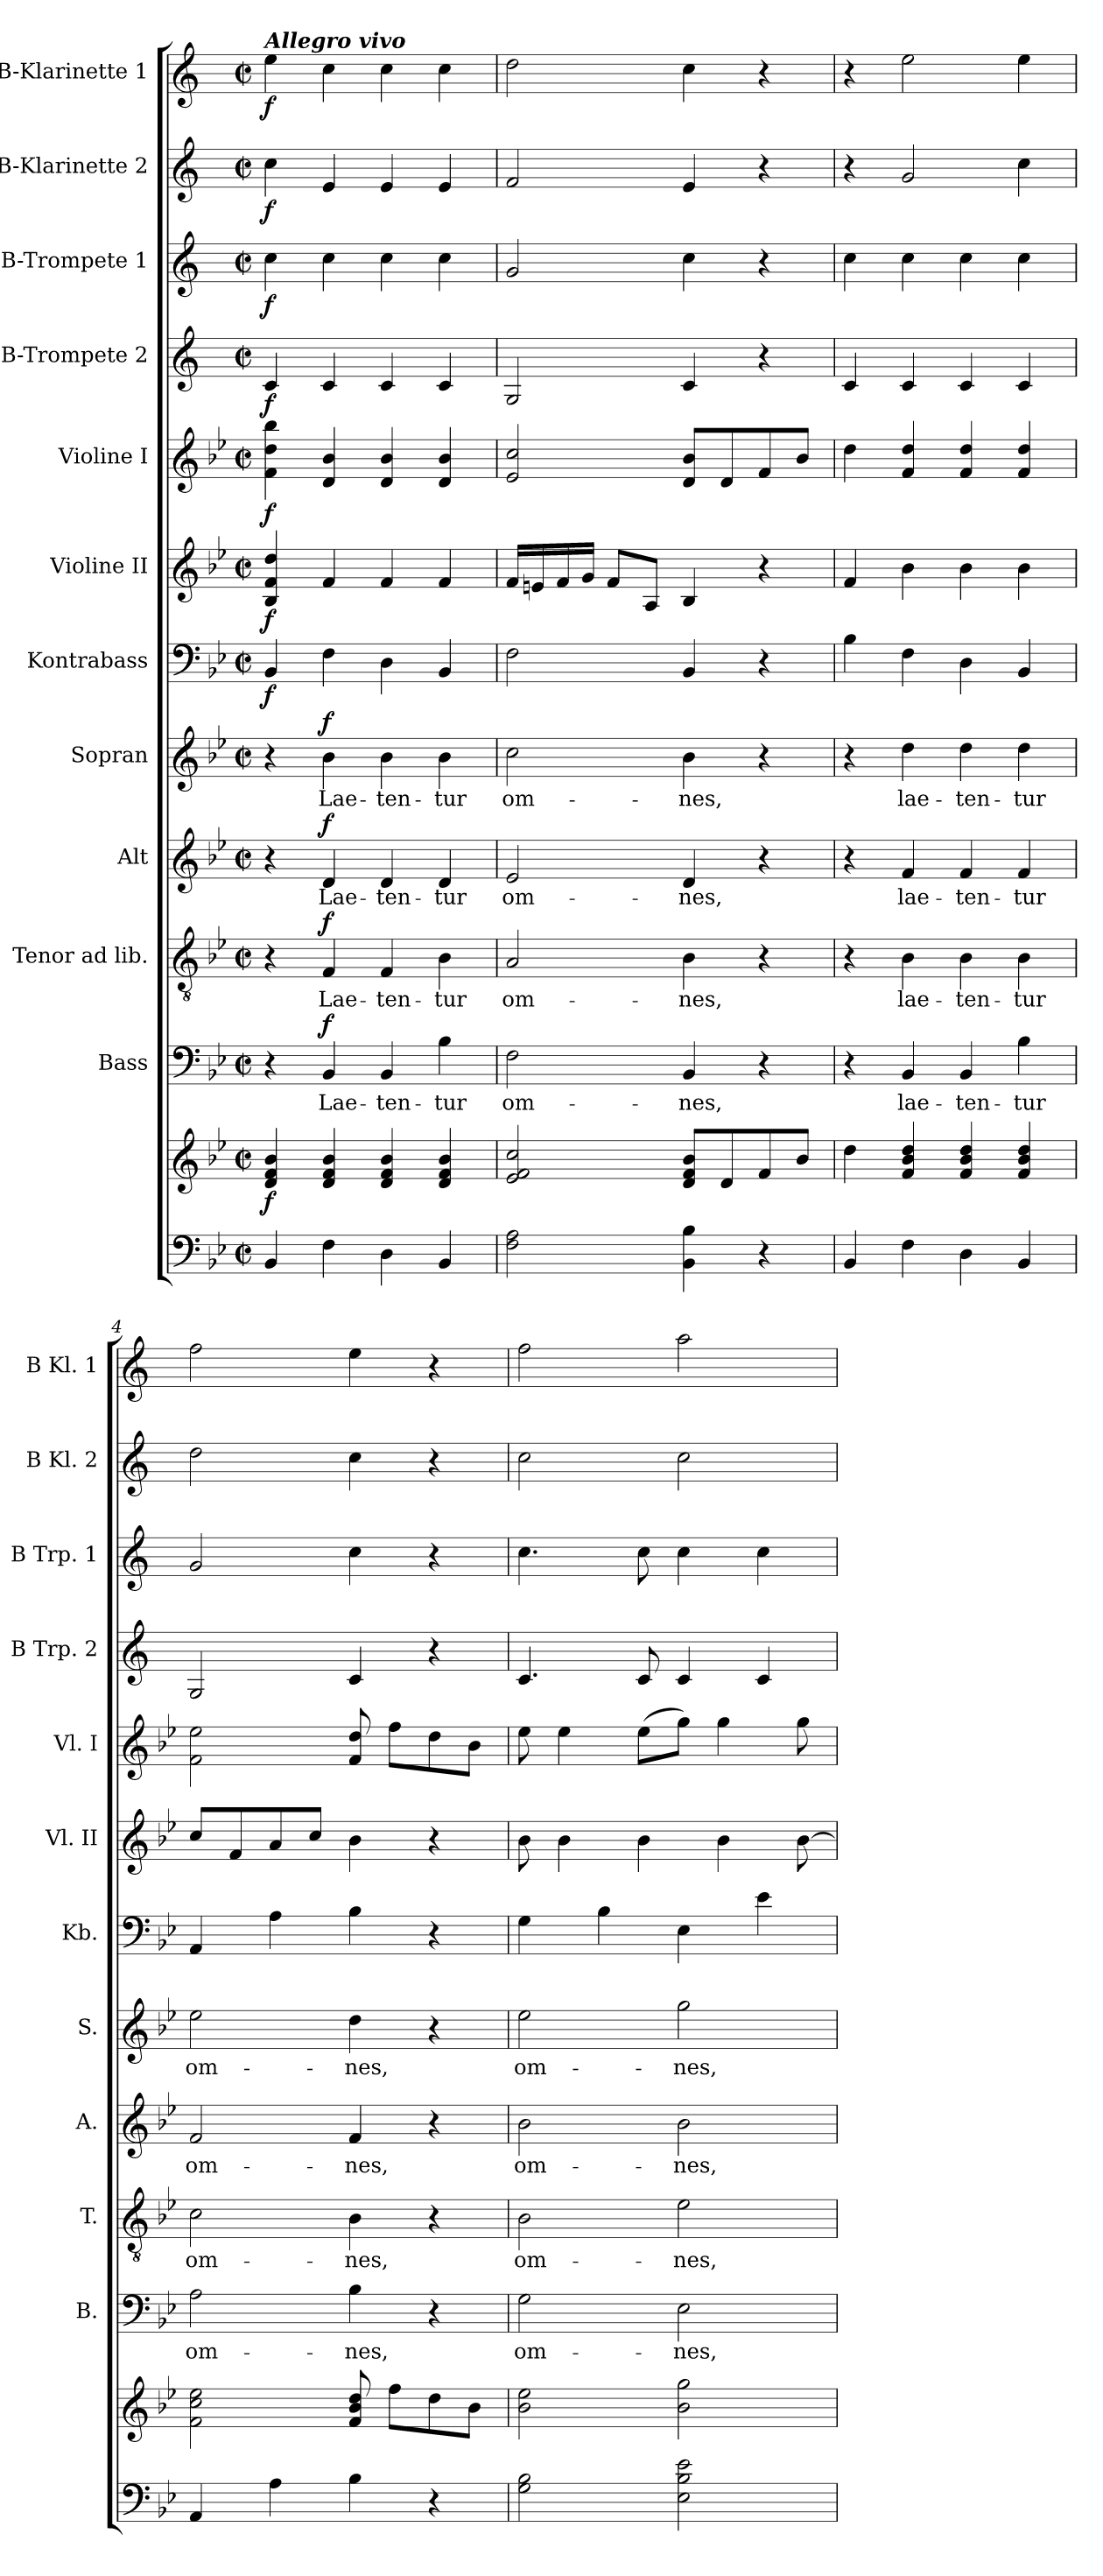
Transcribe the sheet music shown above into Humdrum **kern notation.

**kern	**kern	**dynam	**kern	**text	**dynam	**kern	**text	**dynam	**kern	**text	**dynam	**kern	**text	**dynam	**kern	**dynam	**kern	**dynam	**kern	**dynam	**kern	**dynam	**kern	**dynam	**kern	**dynam	**kern	**dynam
*part12	*part12	*part12	*part11	*part11	*part11	*part10	*part10	*part10	*part9	*part9	*part9	*part8	*part8	*part8	*part7	*part7	*part6	*part6	*part5	*part5	*part4	*part4	*part3	*part3	*part2	*part2	*part1	*part1
*staff13	*staff12	*staff12/13	*staff11	*staff11	*staff11	*staff10	*staff10	*staff10	*staff9	*staff9	*staff9	*staff8	*staff8	*staff8	*staff7	*staff7	*staff6	*staff6	*staff5	*staff5	*staff4	*staff4	*staff3	*staff3	*staff2	*staff2	*staff1	*staff1
*	*	*	*I"Bass	*	*	*I"Tenor ad lib.	*	*	*I"Alt	*	*	*I"Sopran	*	*	*I"Kontrabass	*	*I"Violine II	*	*I"Violine I	*	*I"B-Trompete 2	*	*I"B-Trompete 1	*	*I"B-Klarinette 2	*	*I"B-Klarinette 1	*
*	*	*	*I'B.	*	*	*I'T.	*	*	*I'A.	*	*	*I'S.	*	*	*I'Kb.	*	*I'Vl. II	*	*I'Vl. I	*	*I'B Trp. 2	*	*I'B Trp. 1	*	*I'B Kl. 2	*	*I'B Kl. 1	*
*clefF4	*clefG2	*	*clefF4	*	*	*clefGv2	*	*	*clefG2	*	*	*clefG2	*	*	*clefF4	*	*clefG2	*	*clefG2	*	*clefG2	*	*clefG2	*	*clefG2	*	*clefG2	*
*	*	*	*	*	*	*	*	*	*	*	*	*	*	*	*ITrd7c12	*	*	*	*	*	*ITrd1c2	*	*ITrd1c2	*	*ITrd1c2	*	*ITrd1c2	*
*k[b-e-]	*k[b-e-]	*	*k[b-e-]	*	*	*k[b-e-]	*	*	*k[b-e-]	*	*	*k[b-e-]	*	*	*k[b-e-]	*	*k[b-e-]	*	*k[b-e-]	*	*k[b-e-]	*	*k[b-e-]	*	*k[b-e-]	*	*k[b-e-]	*
*B-:	*B-:	*	*B-:	*	*	*B-:	*	*	*B-:	*	*	*B-:	*	*	*B-:	*	*B-:	*	*B-:	*	*B-:	*	*B-:	*	*B-:	*	*B-:	*
*M2/2	*M2/2	*	*M2/2	*	*	*M2/2	*	*	*M2/2	*	*	*M2/2	*	*	*M2/2	*	*M2/2	*	*M2/2	*	*M2/2	*	*M2/2	*	*M2/2	*	*M2/2	*
*met(c|)	*met(c|)	*	*met(c|)	*	*	*met(c|)	*	*	*met(c|)	*	*	*met(c|)	*	*	*met(c|)	*	*met(c|)	*	*met(c|)	*	*met(c|)	*	*met(c|)	*	*met(c|)	*	*met(c|)	*
=1	=1	=1	=1	=1	=1	=1	=1	=1	=1	=1	=1	=1	=1	=1	=1	=1	=1	=1	=1	=1	=1	=1	=1	=1	=1	=1	=1	=1
!	!	!	!	!	!	!	!	!	!	!	!	!	!	!	!	!	!	!	!	!	!	!	!	!	!	!	!LO:TX:a:Bi:t=Allegro vivo	!
!	!	!LO:DY:b	!	!	!	!	!	!	!	!	!	!	!	!	!	!LO:DY:b	!	!LO:DY:b	!	!LO:DY:b	!	!LO:DY:b	!	!LO:DY:b	!	!LO:DY:b	!	!LO:DY:b
4BB-/	4d/ 4f/ 4b-/	f	4r	.	.	4r	.	.	4r	.	.	4r	.	.	4BBB-/	f	4B-/ 4f/ 4dd/	f	4f\ 4dd\ 4bb-\	f	4B-/	f	4b-\	f	4b-\	f	4dd\	f
!	!	!	!	!LO:LY:b	!LO:DY:a	!	!LO:LY:b	!LO:DY:a	!	!LO:LY:b	!LO:DY:a	!	!LO:LY:b	!LO:DY:a	!	!	!	!	!	!	!	!	!	!	!	!	!	!
4F\	4d/ 4f/ 4b-/	.	4BB-/	Lae-	f	4F/	Lae-	f	4d/	Lae-	f	4b-\	Lae-	f	4FF\	.	4f/	.	4d/ 4b-/	.	4B-/	.	4b-\	.	4d/	.	4b-\	.
!	!	!	!	!LO:LY:b	!	!	!LO:LY:b	!	!	!LO:LY:b	!	!	!LO:LY:b	!	!	!	!	!	!	!	!	!	!	!	!	!	!	!
4D\	4d/ 4f/ 4b-/	.	4BB-/	-ten-	.	4F/	-ten-	.	4d/	-ten-	.	4b-\	-ten-	.	4DD\	.	4f/	.	4d/ 4b-/	.	4B-/	.	4b-\	.	4d/	.	4b-\	.
!	!	!	!	!LO:LY:b	!	!	!LO:LY:b	!	!	!LO:LY:b	!	!	!LO:LY:b	!	!	!	!	!	!	!	!	!	!	!	!	!	!	!
4BB-/	4d/ 4f/ 4b-/	.	4B-\	-tur	.	4B-\	-tur	.	4d/	-tur	.	4b-\	-tur	.	4BBB-/	.	4f/	.	4d/ 4b-/	.	4B-/	.	4b-\	.	4d/	.	4b-\	.
=2	=2	=2	=2	=2	=2	=2	=2	=2	=2	=2	=2	=2	=2	=2	=2	=2	=2	=2	=2	=2	=2	=2	=2	=2	=2	=2	=2	=2
!	!	!	!	!LO:LY:b	!	!	!LO:LY:b	!	!	!LO:LY:b	!	!	!LO:LY:b	!	!	!	!	!	!	!	!	!	!	!	!	!	!	!
2F\ 2A\	2e-/ 2f/ 2cc/	.	2F\	om-	.	2A/	om-	.	2e-/	om-	.	2cc\	om-	.	2FF\	.	16f/LL	.	2e-/ 2cc/	.	2F/	.	2f/	.	2e-/	.	2cc\	.
.	.	.	.	.	.	.	.	.	.	.	.	.	.	.	.	.	16en/	.	.	.	.	.	.	.	.	.	.	.
.	.	.	.	.	.	.	.	.	.	.	.	.	.	.	.	.	16f/	.	.	.	.	.	.	.	.	.	.	.
.	.	.	.	.	.	.	.	.	.	.	.	.	.	.	.	.	16g/JJ	.	.	.	.	.	.	.	.	.	.	.
.	.	.	.	.	.	.	.	.	.	.	.	.	.	.	.	.	8f/L	.	.	.	.	.	.	.	.	.	.	.
.	.	.	.	.	.	.	.	.	.	.	.	.	.	.	.	.	8A/J	.	.	.	.	.	.	.	.	.	.	.
!	!	!	!	!LO:LY:b	!	!	!LO:LY:b	!	!	!LO:LY:b	!	!	!LO:LY:b	!	!	!	!	!	!	!	!	!	!	!	!	!	!	!
4BB-\ 4B-\	8d/ 8f/ 8b-/L	.	4BB-/	-nes,	.	4B-\	-nes,	.	4d/	-nes,	.	4b-\	-nes,	.	4BBB-/	.	4B-/	.	8d/ 8b-/L	.	4B-/	.	4b-\	.	4d/	.	4b-\	.
.	8d/	.	.	.	.	.	.	.	.	.	.	.	.	.	.	.	.	.	8d/	.	.	.	.	.	.	.	.	.
4r	8f/	.	4r	.	.	4r	.	.	4r	.	.	4r	.	.	4r	.	4r	.	8f/	.	4r	.	4r	.	4r	.	4r	.
.	8b-/J	.	.	.	.	.	.	.	.	.	.	.	.	.	.	.	.	.	8b-/J	.	.	.	.	.	.	.	.	.
=3	=3	=3	=3	=3	=3	=3	=3	=3	=3	=3	=3	=3	=3	=3	=3	=3	=3	=3	=3	=3	=3	=3	=3	=3	=3	=3	=3	=3
4BB-/	4dd\	.	4r	.	.	4r	.	.	4r	.	.	4r	.	.	4BB-\	.	4f/	.	4dd\	.	4B-/	.	4b-\	.	4r	.	4r	.
!	!	!	!	!LO:LY:b	!	!	!LO:LY:b	!	!	!LO:LY:b	!	!	!LO:LY:b	!	!	!	!	!	!	!	!	!	!	!	!	!	!	!
4F\	4f/ 4b-/ 4dd/	.	4BB-/	lae-	.	4B-\	lae-	.	4f/	lae-	.	4dd\	lae-	.	4FF\	.	4b-\	.	4f/ 4dd/	.	4B-/	.	4b-\	.	2f/	.	2dd\	.
!	!	!	!	!LO:LY:b	!	!	!LO:LY:b	!	!	!LO:LY:b	!	!	!LO:LY:b	!	!	!	!	!	!	!	!	!	!	!	!	!	!	!
4D\	4f/ 4b-/ 4dd/	.	4BB-/	-ten-	.	4B-\	-ten-	.	4f/	-ten-	.	4dd\	-ten-	.	4DD\	.	4b-\	.	4f/ 4dd/	.	4B-/	.	4b-\	.	.	.	.	.
!	!	!	!	!LO:LY:b	!	!	!LO:LY:b	!	!	!LO:LY:b	!	!	!LO:LY:b	!	!	!	!	!	!	!	!	!	!	!	!	!	!	!
4BB-/	4f/ 4b-/ 4dd/	.	4B-\	-tur	.	4B-\	-tur	.	4f/	-tur	.	4dd\	-tur	.	4BBB-/	.	4b-\	.	4f/ 4dd/	.	4B-/	.	4b-\	.	4b-\	.	4dd\	.
=4	=4	=4	=4	=4	=4	=4	=4	=4	=4	=4	=4	=4	=4	=4	=4	=4	=4	=4	=4	=4	=4	=4	=4	=4	=4	=4	=4	=4
!	!	!	!	!LO:LY:b	!	!	!LO:LY:b	!	!	!LO:LY:b	!	!	!LO:LY:b	!	!	!	!	!	!	!	!	!	!	!	!	!	!	!
4AA/	2f\ 2cc\ 2ee-\	.	2A\	om-	.	2c\	om-	.	2f/	om-	.	2ee-\	om-	.	4AAA/	.	8cc/L	.	2f\ 2ee-\	.	2F/	.	2f/	.	2cc\	.	2ee-\	.
.	.	.	.	.	.	.	.	.	.	.	.	.	.	.	.	.	8f/	.	.	.	.	.	.	.	.	.	.	.
4A\	.	.	.	.	.	.	.	.	.	.	.	.	.	.	4AA\	.	8a/	.	.	.	.	.	.	.	.	.	.	.
.	.	.	.	.	.	.	.	.	.	.	.	.	.	.	.	.	8cc/J	.	.	.	.	.	.	.	.	.	.	.
!	!	!	!	!LO:LY:b	!	!	!LO:LY:b	!	!	!LO:LY:b	!	!	!LO:LY:b	!	!	!	!	!	!	!	!	!	!	!	!	!	!	!
4B-\	8f/ 8b-/ 8dd/	.	4B-\	-nes,	.	4B-\	-nes,	.	4f/	-nes,	.	4dd\	-nes,	.	4BB-\	.	4b-\	.	8f/ 8dd/	.	4B-/	.	4b-\	.	4b-\	.	4dd\	.
.	8ff\L	.	.	.	.	.	.	.	.	.	.	.	.	.	.	.	.	.	8ff\L	.	.	.	.	.	.	.	.	.
4r	8dd\	.	4r	.	.	4r	.	.	4r	.	.	4r	.	.	4r	.	4r	.	8dd\	.	4r	.	4r	.	4r	.	4r	.
.	8b-\J	.	.	.	.	.	.	.	.	.	.	.	.	.	.	.	.	.	8b-\J	.	.	.	.	.	.	.	.	.
=5	=5	=5	=5	=5	=5	=5	=5	=5	=5	=5	=5	=5	=5	=5	=5	=5	=5	=5	=5	=5	=5	=5	=5	=5	=5	=5	=5	=5
!	!	!	!	!LO:LY:b	!	!	!LO:LY:b	!	!	!LO:LY:b	!	!	!LO:LY:b	!	!	!	!	!	!	!	!	!	!	!	!	!	!	!
2G\ 2B-\	2b-\ 2ee-\	.	2G\	om-	.	2B-\	om-	.	2b-\	om-	.	2ee-\	om-	.	4GG\	.	8b-\	.	8ee-\	.	4.B-/	.	4.b-\	.	2b-\	.	2ee-\	.
.	.	.	.	.	.	.	.	.	.	.	.	.	.	.	.	.	4b-\	.	4ee-\	.	.	.	.	.	.	.	.	.
.	.	.	.	.	.	.	.	.	.	.	.	.	.	.	4BB-\	.	.	.	.	.	.	.	.	.	.	.	.	.
.	.	.	.	.	.	.	.	.	.	.	.	.	.	.	.	.	4b-\	.	(>8ee-\L	.	8B-/	.	8b-\	.	.	.	.	.
!	!	!	!	!LO:LY:b	!	!	!LO:LY:b	!	!	!LO:LY:b	!	!	!LO:LY:b	!	!	!	!	!	!	!	!	!	!	!	!	!	!	!
2E-\ 2B-\ 2e-\	2b-\ 2gg\	.	2E-\	-nes,	.	2e-\	-nes,	.	2b-\	-nes,	.	2gg\	-nes,	.	4EE-\	.	.	.	8gg\J)	.	4B-/	.	4b-\	.	2b-\	.	2gg\	.
.	.	.	.	.	.	.	.	.	.	.	.	.	.	.	.	.	4b-\	.	4gg\	.	.	.	.	.	.	.	.	.
.	.	.	.	.	.	.	.	.	.	.	.	.	.	.	4E-\	.	.	.	.	.	4B-/	.	4b-\	.	.	.	.	.
.	.	.	.	.	.	.	.	.	.	.	.	.	.	.	.	.	[8b-\	.	8gg\	.	.	.	.	.	.	.	.	.
=	=	=	=	=	=	=	=	=	=	=	=	=	=	=	=	=	=	=	=	=	=	=	=	=	=	=	=	=
*-	*-	*-	*-	*-	*-	*-	*-	*-	*-	*-	*-	*-	*-	*-	*-	*-	*-	*-	*-	*-	*-	*-	*-	*-	*-	*-	*-	*-
